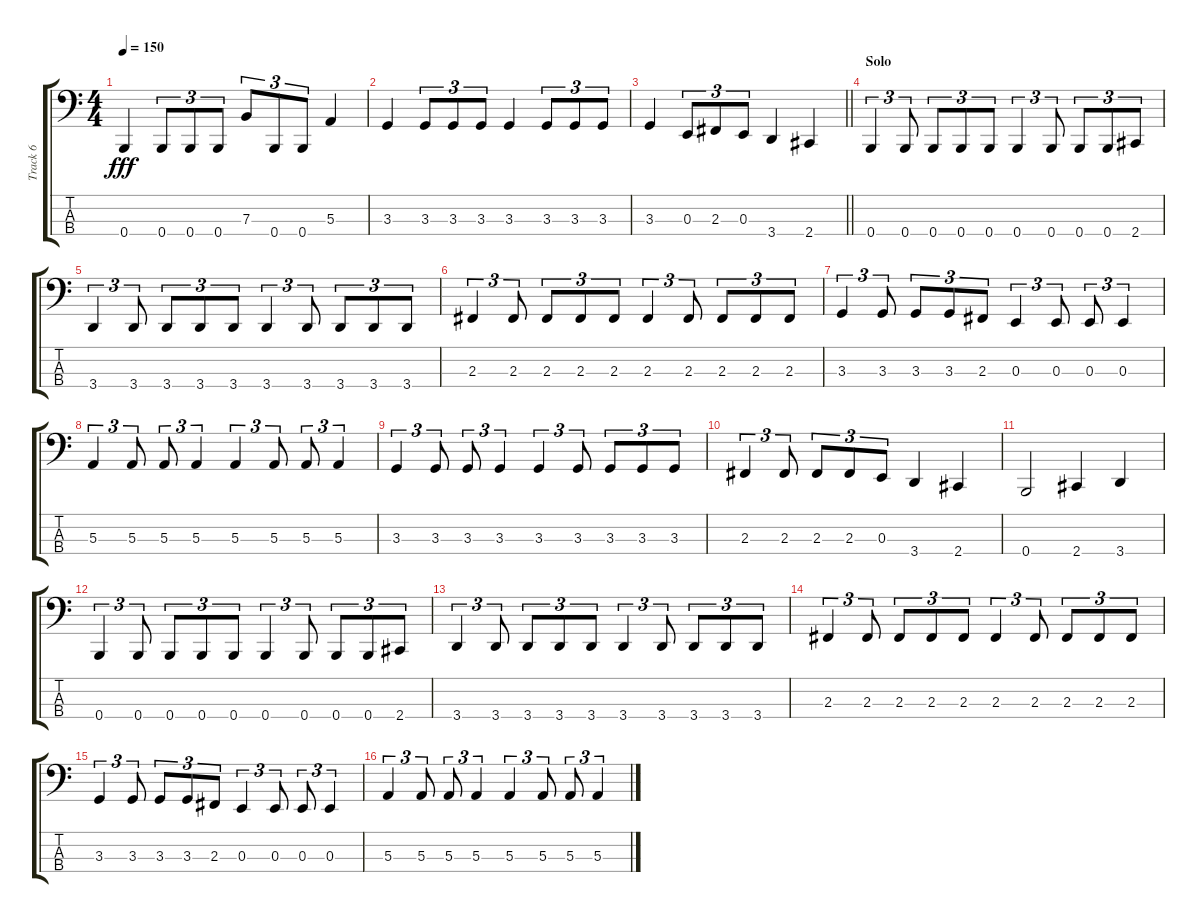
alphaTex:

\track ("Track 6" "Track 6") {instrument electricbasspick}
\staff {score tabs}
\tuning (D2 A1 E1 B0) {hide}
\ts (4 4)
\tempo 150
\clef f4
\ks c
0.4.4{dy fff} 0.4.8{tu (3 2)} 0.4.8{tu (3 2)} 0.4.8{tu (3 2)} 7.3.8{tu (3 2)} 0.4.8{tu (3 2)} 0.4.8{tu (3 2)} 5.3.4 |
3.3.4 3.3.8{tu (3 2)} 3.3.8{tu (3 2)} 3.3.8{tu (3 2)} 3.3.4 3.3.8{tu (3 2)} 3.3.8{tu (3 2)} 3.3.8{tu (3 2)} |
\barLineRight lightlight
3.3.4 0.3.8{tu (3 2)} 2.3.8{tu (3 2)} 0.3.8{tu (3 2)} 3.4.4 2.4.4 |
\section ("" "Solo")
0.4.4{tu (3 2)} 0.4.8{tu (3 2)} 0.4.8{tu (3 2)} 0.4.8{tu (3 2)} 0.4.8{tu (3 2)} 0.4.4{tu (3 2)} 0.4.8{tu (3 2)} 0.4.8{tu (3 2)} 0.4.8{tu (3 2)} 2.4.8{tu (3 2)} |
3.4.4{tu (3 2)} 3.4.8{tu (3 2)} 3.4.8{tu (3 2)} 3.4.8{tu (3 2)} 3.4.8{tu (3 2)} 3.4.4{tu (3 2)} 3.4.8{tu (3 2)} 3.4.8{tu (3 2)} 3.4.8{tu (3 2)} 3.4.8{tu (3 2)} |
2.3.4{tu (3 2)} 2.3.8{tu (3 2)} 2.3.8{tu (3 2)} 2.3.8{tu (3 2)} 2.3.8{tu (3 2)} 2.3.4{tu (3 2)} 2.3.8{tu (3 2)} 2.3.8{tu (3 2)} 2.3.8{tu (3 2)} 2.3.8{tu (3 2)} |
3.3.4{tu (3 2)} 3.3.8{tu (3 2)} 3.3.8{tu (3 2)} 3.3.8{tu (3 2)} 2.3.8{tu (3 2)} 0.3.4{tu (3 2)} 0.3.8{tu (3 2)} 0.3.8{tu (3 2)} 0.3.4{tu (3 2)} |
5.3.4{tu (3 2)} 5.3.8{tu (3 2)} 5.3.8{tu (3 2)} 5.3.4{tu (3 2)} 5.3.4{tu (3 2)} 5.3.8{tu (3 2)} 5.3.8{tu (3 2)} 5.3.4{tu (3 2)} |
3.3.4{tu (3 2)} 3.3.8{tu (3 2)} 3.3.8{tu (3 2)} 3.3.4{tu (3 2)} 3.3.4{tu (3 2)} 3.3.8{tu (3 2)} 3.3.8{tu (3 2)} 3.3.8{tu (3 2)} 3.3.8{tu (3 2)} |
2.3.4{tu (3 2)} 2.3.8{tu (3 2)} 2.3.8{tu (3 2)} 2.3.8{tu (3 2)} 0.3.8{tu (3 2)} 3.4.4 2.4.4 |
0.4.2 2.4.4 3.4.4 |
0.4.4{tu (3 2)} 0.4.8{tu (3 2)} 0.4.8{tu (3 2)} 0.4.8{tu (3 2)} 0.4.8{tu (3 2)} 0.4.4{tu (3 2)} 0.4.8{tu (3 2)} 0.4.8{tu (3 2)} 0.4.8{tu (3 2)} 2.4.8{tu (3 2)} |
3.4.4{tu (3 2)} 3.4.8{tu (3 2)} 3.4.8{tu (3 2)} 3.4.8{tu (3 2)} 3.4.8{tu (3 2)} 3.4.4{tu (3 2)} 3.4.8{tu (3 2)} 3.4.8{tu (3 2)} 3.4.8{tu (3 2)} 3.4.8{tu (3 2)} |
2.3.4{tu (3 2)} 2.3.8{tu (3 2)} 2.3.8{tu (3 2)} 2.3.8{tu (3 2)} 2.3.8{tu (3 2)} 2.3.4{tu (3 2)} 2.3.8{tu (3 2)} 2.3.8{tu (3 2)} 2.3.8{tu (3 2)} 2.3.8{tu (3 2)} |
3.3.4{tu (3 2)} 3.3.8{tu (3 2)} 3.3.8{tu (3 2)} 3.3.8{tu (3 2)} 2.3.8{tu (3 2)} 0.3.4{tu (3 2)} 0.3.8{tu (3 2)} 0.3.8{tu (3 2)} 0.3.4{tu (3 2)} |
5.3.4{tu (3 2)} 5.3.8{tu (3 2)} 5.3.8{tu (3 2)} 5.3.4{tu (3 2)} 5.3.4{tu (3 2)} 5.3.8{tu (3 2)} 5.3.8{tu (3 2)} 5.3.4{tu (3 2)}
